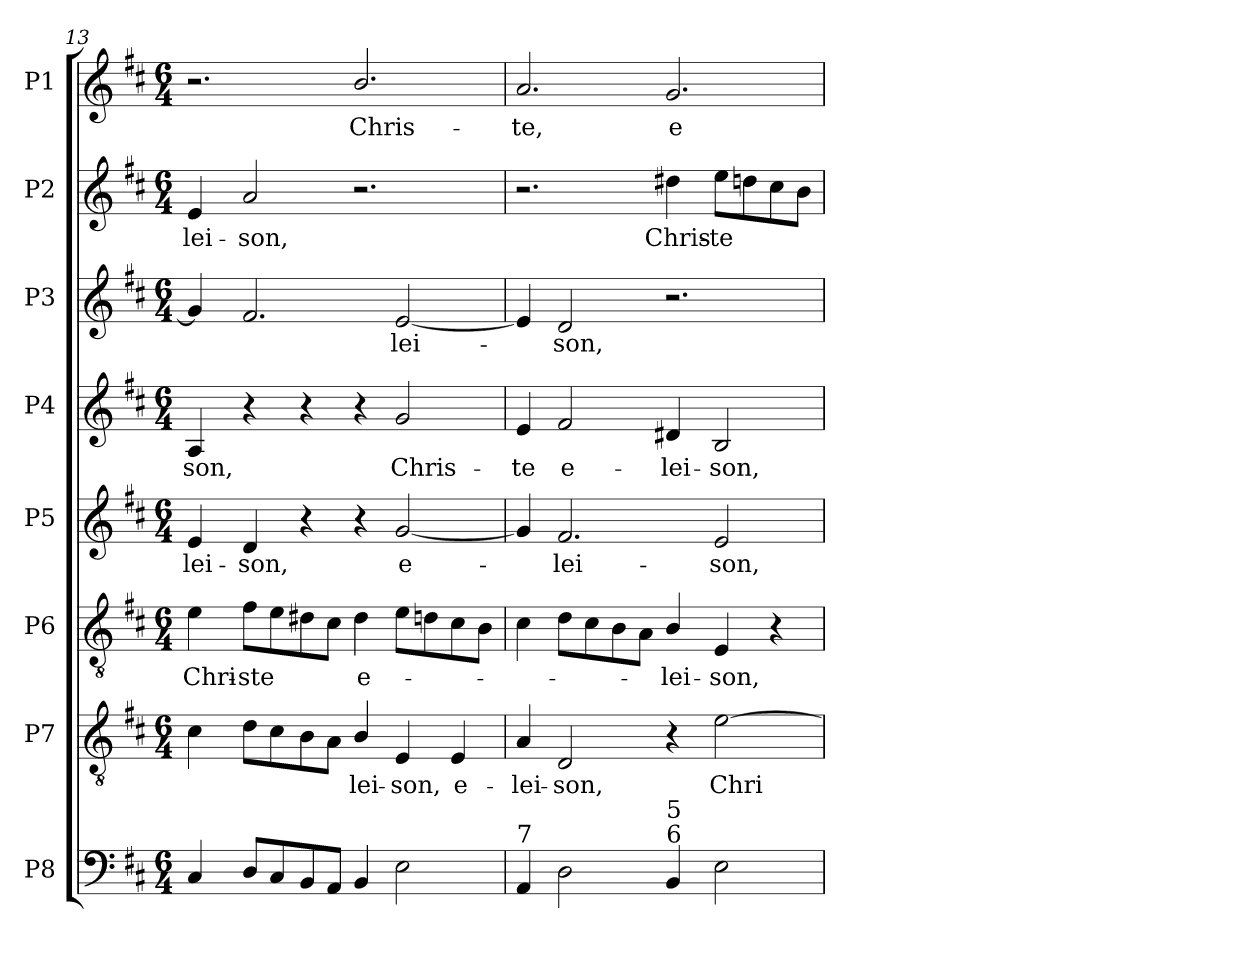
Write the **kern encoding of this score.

**kern	**kern	**text	**kern	**text	**kern	**text	**kern	**text	**kern	**text	**kern	**text	**kern	**text
*part8	*part7	*part7	*part6	*part6	*part5	*part5	*part4	*part4	*part3	*part3	*part2	*part2	*part1	*part1
*staff8	*staff7	*staff7	*staff6	*staff6	*staff5	*staff5	*staff4	*staff4	*staff3	*staff3	*staff2	*staff2	*staff1	*staff1
*I"P8	*I"P7	*	*I"P6	*	*I"P5	*	*I"P4	*	*I"P3	*	*I"P2	*	*I"P1	*
!!LO:PB:g=z
*clefF4	*clefGv2	*	*clefGv2	*	*clefG2	*	*clefG2	*	*clefG2	*	*clefG2	*	*clefG2	*
*	*ITrd7c12	*	*ITrd7c12	*	*	*	*	*	*	*	*	*	*	*
*k[f#c#]	*k[f#c#]	*	*k[f#c#]	*	*k[f#c#]	*	*k[f#c#]	*	*k[f#c#]	*	*k[f#c#]	*	*k[f#c#]	*
*D:	*D:	*	*D:	*	*D:	*	*D:	*	*D:	*	*D:	*	*D:	*
*M6/4	*M6/4	*	*M6/4	*	*M6/4	*	*M6/4	*	*M6/4	*	*M6/4	*	*M6/4	*
=13	=13	=13	=13	=13	=13	=13	=13	=13	=13	=13	=13	=13	=13	=13
!	!	!	!	!LO:LY:b:color=#000000	!	!	!	!	!	!	!	!	!	!
!	!	!	!	!	!	!LO:LY:b:color=#000000	!	!	!	!	!	!	!	!
!	!	!	!	!	!	!	!	!LO:LY:b:color=#000000	!	!	!	!	!	!
!	!	!	!	!	!	!	!	!	!	!	!	!LO:LY:b:color=#000000	!	!
4C#i/	4C#i\	.	4Ei\	Chri-	4ei/	-lei-	4Ai/	-son,	4gi/]	.	4ei/	-lei-	2.r	.
!	!	!	!	!LO:LY:b:color=#000000	!	!	!	!	!	!	!	!	!	!
!	!	!	!	!	!	!LO:LY:b:color=#000000	!	!	!	!	!	!	!	!
!	!	!	!	!	!	!	!	!	!	!	!	!LO:LY:b:color=#000000	!	!
8Di/L	8Di\L	.	8F#i\L	-ste	4di/	-son,	4r	.	2.f#i/	.	2ai/	-son,	.	.
8C#i/	8C#i\	.	8Ei\	.	.	.	.	.	.	.	.	.	.	.
8BBi/	8BBi\	.	8D#Xi\	.	4r	.	4r	.	.	.	.	.	.	.
8AAi/J	8AAi\J	.	8C#i\J	.	.	.	.	.	.	.	.	.	.	.
!	!	!LO:LY:b:color=#000000	!	!	!	!	!	!	!	!	!	!	!	!
!	!	!	!	!LO:LY:b:color=#000000	!	!	!	!	!	!	!	!	!	!
!	!	!	!	!	!	!	!	!	!	!	!	!	!	!LO:LY:b:color=#000000
4BBi/	4BBi/	-lei-	4D#i\	e-	4r	.	4r	.	.	.	2.r	.	2.bi/	Chris-
!	!	!LO:LY:b:color=#000000	!	!	!	!	!	!	!	!	!	!	!	!
!	!	!	!	!	!	!LO:LY:b:color=#000000	!	!	!	!	!	!	!	!
!	!	!	!	!	!	!	!	!LO:LY:b:color=#000000	!	!	!	!	!	!
!	!	!	!	!	!	!	!	!	!	!LO:LY:b:color=#000000	!	!	!	!
2Ei\	4EEi/	-son,	8Ei\L	.	[2gi/	e-	2gi/	Chris-	[2ei/	-lei-	.	.	.	.
.	.	.	8Dni\	.	.	.	.	.	.	.	.	.	.	.
!	!	!LO:LY:b:color=#000000	!	!	!	!	!	!	!	!	!	!	!	!
.	4EEi/	e-	8C#i\	.	.	.	.	.	.	.	.	.	.	.
.	.	.	8BBi\J	.	.	.	.	.	.	.	.	.	.	.
=14	=14	=14	=14	=14	=14	=14	=14	=14	=14	=14	=14	=14	=14	=14
!	!	!LO:LY:b:color=#000000	!	!	!	!	!	!	!	!	!	!	!	!
!	!	!	!	!	!	!	!	!LO:LY:b:color=#000000	!	!	!	!	!	!
!LO:TX:a:t=7	!	!	!	!	!	!	!	!	!	!	!	!	!	!
!	!	!	!	!	!	!	!	!	!	!	!	!	!	!LO:LY:b:color=#000000
4AAi/	4AAi/	-lei-	4C#i\	.	4gi/]	.	4ei/	-te	4ei/]	.	2.r	.	2.ai/	-te,
!	!	!LO:LY:b:color=#000000	!	!	!	!	!	!	!	!	!	!	!	!
!	!	!	!	!	!	!LO:LY:b:color=#000000	!	!	!	!	!	!	!	!
!	!	!	!	!	!	!	!	!LO:LY:b:color=#000000	!	!	!	!	!	!
!	!	!	!	!	!	!	!	!	!	!LO:LY:b:color=#000000	!	!	!	!
2Di\	2DDi/	-son,	8Di\L	.	2.f#i/	-lei-	2f#i/	e-	2di/	-son,	.	.	.	.
.	.	.	8C#i\	.	.	.	.	.	.	.	.	.	.	.
.	.	.	8BBi\	.	.	.	.	.	.	.	.	.	.	.
.	.	.	8AAi\J	.	.	.	.	.	.	.	.	.	.	.
!	!	!	!	!LO:LY:b:color=#000000	!	!	!	!	!	!	!	!	!	!
!	!	!	!	!	!	!	!	!LO:LY:b:color=#000000	!	!	!	!	!	!
!	!	!	!	!	!	!	!	!	!	!	!	!LO:LY:b:color=#000000	!	!
!LO:TX:a:t=6	!	!	!	!	!	!	!	!	!	!	!	!	!	!
!LO:TX:t=5	!	!	!	!	!	!	!	!	!	!	!	!	!	!
!	!	!	!	!	!	!	!	!	!	!	!	!	!	!LO:LY:b:color=#000000
4BBi/	4r	.	4BBi/	-lei-	.	.	4d#Xi/	-lei-	2.r	.	4dd#Xi\	Chris-	2.gi/	e
!	!	!LO:LY:b:color=#000000	!	!	!	!	!	!	!	!	!	!	!	!
!	!	!	!	!LO:LY:b:color=#000000	!	!	!	!	!	!	!	!	!	!
!	!	!	!	!	!	!LO:LY:b:color=#000000	!	!	!	!	!	!	!	!
!	!	!	!	!	!	!	!	!LO:LY:b:color=#000000	!	!	!	!	!	!
!	!	!	!	!	!	!	!	!	!	!	!	!LO:LY:b:color=#000000	!	!
2Ei\	[2Ei\	Chri-	4EEi/	-son,	2ei/	-son,	2Bi/	-son,	.	.	8eei\L	-te	.	.
.	.	.	.	.	.	.	.	.	.	.	8ddni\	.	.	.
.	.	.	4r	.	.	.	.	.	.	.	8cc#i\	.	.	.
.	.	.	.	.	.	.	.	.	.	.	8bi\J	.	.	.
=	=	=	=	=	=	=	=	=	=	=	=	=	=	=
*-	*-	*-	*-	*-	*-	*-	*-	*-	*-	*-	*-	*-	*-	*-
